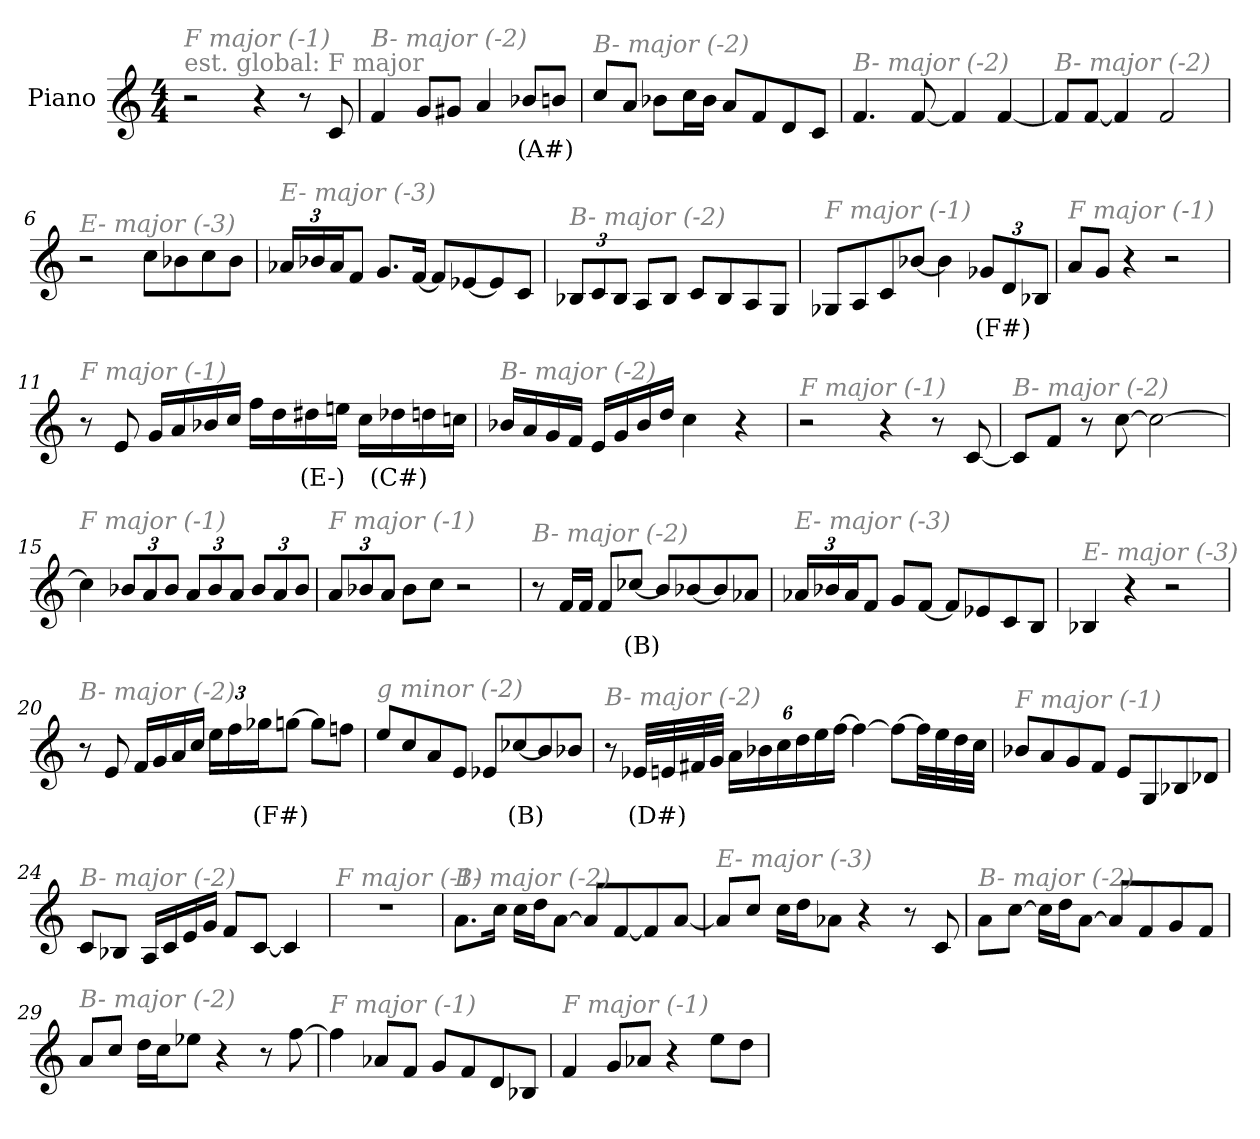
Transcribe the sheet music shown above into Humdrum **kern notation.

**kern	**text
*part1	*part1
*staff1	*staff1
*I"Piano	*
*I'Pno	*
*clefG2	*
*k[]	*
*M4/4	*
*MM132	*
=1	=1
!LO:TX:a:color=#808080:t=est. global&colon; F major	!
!LO:TX:i:color=#808080:t=F major (-1)	!
2r	.
4r	.
8r	.
8c/	.
=2	=2
!LO:TX:i:color=#808080:t=B- major (-2)	!
4f/	.
8g/L	.
8g#X/J	.
4a/	.
8b-Xi/L	(A#)
8b/J	.
=3	=3
!LO:TX:i:color=#808080:t=B- major (-2)	!
8cc/L	.
8a/J	.
8b-X\L	.
16cc\L	.
16b-\JJ	.
8a/L	.
8f/	.
8d/	.
8c/J	.
=4	=4
!LO:TX:i:color=#808080:t=B- major (-2)	!
4.f/	.
[8f/	.
4f/]	.
[4f/	.
=5	=5
!LO:TX:i:color=#808080:t=B- major (-2)	!
8f/L]	.
[8f/J	.
4f/]	.
2f/	.
!!LO:LB:g=z
=6	=6
!LO:TX:i:color=#808080:t=E- major (-3)	!
2r	.
8cc\L	.
8b-X\	.
8cc\	.
8b-\J	.
=7	=7
*Xbrackettup	*
!LO:TX:i:color=#808080:t=E- major (-3)	!
24a-X/LL	.
24b-X/	.
24a-/J	.
8f/J	.
8.g/L	.
[16f/Jk	.
8f/L]	.
[8e-X/	.
8e-/]	.
8c/J	.
=8	=8
!LO:TX:i:color=#808080:t=B- major (-2)	!
12B-X/L	.
12c/	.
12B-/J	.
8A/L	.
8B-/J	.
8c/L	.
8B-/	.
8A/	.
8G/J	.
=9	=9
!LO:TX:i:color=#808080:t=F major (-1)	!
8G-X/L	.
8A/	.
8c/	.
[8b-X/J	.
4b-\]	.
12g-Xi/L	(F#)
12d/	.
12B-X/J	.
!!LO:LB:g=z
=10	=10
!LO:TX:i:color=#808080:t=F major (-1)	!
8a/L	.
8g/J	.
4r	.
2r	.
=11	=11
!LO:TX:i:color=#808080:t=F major (-1)	!
8r	.
8e/	.
16g/LL	.
16a/	.
16b-X/	.
16cc/JJ	.
16ff\LL	.
16dd\	.
16dd#Xi\	(E-)
16een\JJ	.
16cc\LL	.
16dd-Xi\	(C#)
16dd\	.
16ccn\JJ	.
=12	=12
!LO:TX:i:color=#808080:t=B- major (-2)	!
16b-X/LL	.
16a/	.
16g/	.
16f/JJ	.
16e/LL	.
16g/	.
16b-/	.
16dd/JJ	.
4cc\	.
4r	.
=13	=13
!LO:TX:i:color=#808080:t=F major (-1)	!
2r	.
4r	.
8r	.
[8c/	.
!!LO:LB:g=z
=14	=14
!LO:TX:i:color=#808080:t=B- major (-2)	!
8c/L]	.
8f/J	.
8r	.
[8cc\	.
2cc\_	.
=15	=15
!LO:TX:i:color=#808080:t=F major (-1)	!
4cc\]	.
12b-X/L	.
12a/	.
12b-/J	.
12a/L	.
12b-/	.
12a/J	.
12b-/L	.
12a/	.
12b-/J	.
=16	=16
!LO:TX:i:color=#808080:t=F major (-1)	!
12a/L	.
12b-X/	.
12a/J	.
8b-\L	.
8cc\J	.
2r	.
=17	=17
!LO:TX:i:color=#808080:t=B- major (-2)	!
8r	.
16f/LL	.
16f/JJ	.
8f/L	.
[8cc-Xi/J	(B)
8b/L]	.
[8b-X/	.
8b-/]	.
8a-X/J	.
!!LO:LB:g=z
=18	=18
!LO:TX:i:color=#808080:t=E- major (-3)	!
24a-X/LL	.
24b-X/	.
24a-/J	.
8f/J	.
8g/L	.
[8f/J	.
8f/L]	.
8e-X/	.
8c/	.
8B/J	.
=19	=19
!LO:TX:i:color=#808080:t=E- major (-3)	!
4B-X/	.
4r	.
2r	.
=20	=20
!LO:TX:i:color=#808080:t=B- major (-2)	!
8r	.
8e/	.
16f/LL	.
16g/	.
16a/	.
16cc/JJ	.
24ee\LL	.
24ff\	.
24gg-Xi\J	(F#)
[8gg\J	.
8gg\L]	.
8ffn\J	.
=21	=21
!LO:TX:i:color=#808080:t=g minor (-2)	!
8ee/L	.
8cc/	.
8a/	.
8e/J	.
8e-X/L	.
[8cc-Xi/	(B)
8b/]	.
8b-X/J	.
!!LO:LB:g=z
=22	=22
!LO:TX:i:color=#808080:t=B- major (-2)	!
8r	.
32e-Xi/LLL	(D#)
32e/	.
32f#X/	.
32g/JJJ	.
24a\LL	.
24b-X\	.
24cc\	.
24dd\	.
24ee\	.
[24ff\JJ	.
4ff\_	.
8ff\L_	.
32ff\LL]	.
32ee\	.
32dd\	.
32cc\JJJ	.
=23	=23
!LO:TX:i:color=#808080:t=F major (-1)	!
8b-X/L	.
8a/	.
8g/	.
8f/J	.
8e/L	.
8G/	.
8B-X/	.
8d-X/J	.
=24	=24
!LO:TX:i:color=#808080:t=B- major (-2)	!
8c/L	.
8B-X/J	.
16A/LL	.
16c/	.
16e/	.
16g/JJ	.
8f/L	.
[8c/J	.
4c/]	.
=25	=25
!LO:TX:i:color=#808080:t=F major (-1)	!
1r	.
!!LO:LB:g=z
=26	=26
!LO:TX:i:color=#808080:t=B- major (-2)	!
8.a\L	.
16cc\Jk	.
16cc\LL	.
16dd\J	.
[8a\J	.
8a/L]	.
[8f/	.
8f/]	.
[8a/J	.
=27	=27
!LO:TX:i:color=#808080:t=E- major (-3)	!
8a/L]	.
8cc/J	.
16cc\LL	.
16dd\J	.
8a-X\J	.
4r	.
8r	.
8c/	.
=28	=28
!LO:TX:i:color=#808080:t=B- major (-2)	!
8a\L	.
[8cc\J	.
16cc\LL]	.
16dd\J	.
[8a\J	.
8a/L]	.
8f/	.
8g/	.
8f/J	.
=29	=29
!LO:TX:i:color=#808080:t=B- major (-2)	!
8a/L	.
8cc/J	.
16dd\LL	.
16cc\J	.
8ee-X\J	.
4r	.
8r	.
[8ff\	.
!!LO:LB:g=z
=30	=30
!LO:TX:i:color=#808080:t=F major (-1)	!
4ff\]	.
8a-X/L	.
8f/J	.
8g/L	.
8f/	.
8d/	.
8B-X/J	.
=31	=31
!LO:TX:i:color=#808080:t=F major (-1)	!
4f/	.
8g/L	.
8a-X/J	.
4r	.
8ee\L	.
8dd\J	.
=	=
*-	*-
